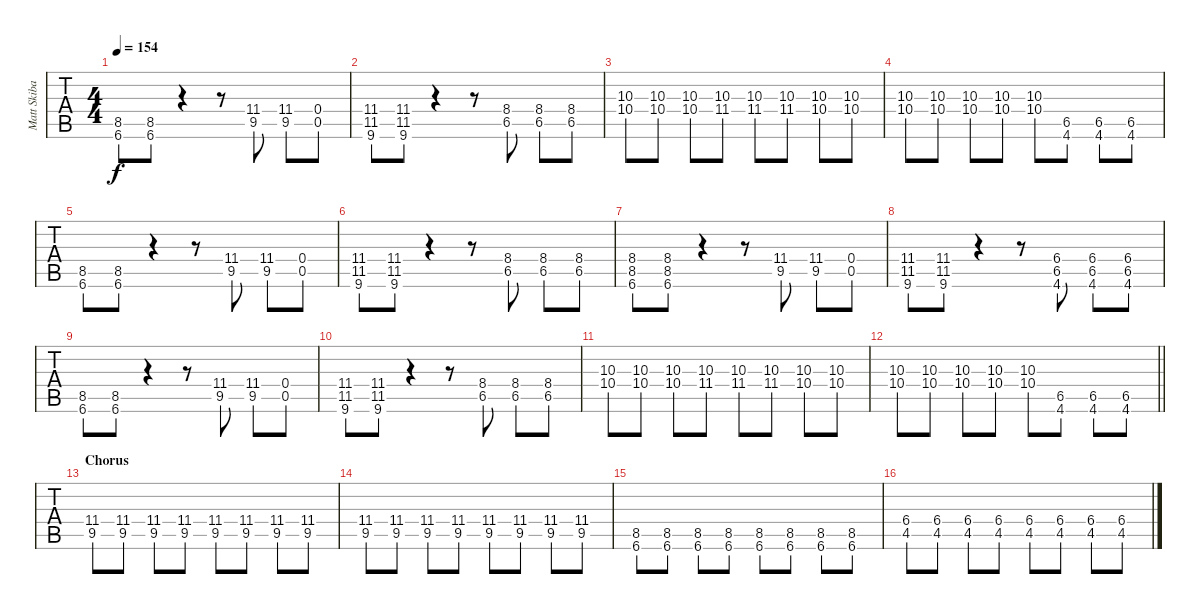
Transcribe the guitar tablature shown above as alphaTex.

\track ("Matt Skiba - Guitar Two" "Matt Skiba") {instrument distortionguitar}
\staff {tabs}
\tuning (E4 B3 G3 D3 A2 E2) {hide}
\ts (4 4)
\tempo 154
\clef g2
\ks db
(8.5 6.6).8{dy f} (8.5 6.6).8 r.4 r.8 (11.4 9.5).8 (11.4 9.5).8 (0.4 0.5).8 |
(11.4 11.5 9.6).8 (11.4 11.5 9.6).8 r.4 r.8 (8.4 6.5).8 (8.4 6.5).8 (8.4 6.5).8 |
(10.3 10.4).8 (10.3 10.4).8 (10.3 10.4).8 (10.3 11.4).8 (10.3 11.4).8 (10.3 11.4).8 (10.3 10.4).8 (10.3 10.4).8 |
(10.3 10.4).8 (10.3 10.4).8 (10.3 10.4).8 (10.3 10.4).8 (10.3 10.4).8 (6.5 4.6).8 (6.5 4.6).8 (6.5 4.6).8 |
(8.5 6.6).8 (8.5 6.6).8 r.4 r.8 (11.4 9.5).8 (11.4 9.5).8 (0.4 0.5).8 |
(11.4 11.5 9.6).8 (11.4 11.5 9.6).8 r.4 r.8 (8.4 6.5).8 (8.4 6.5).8 (8.4 6.5).8 |
(8.4 8.5 6.6).8 (8.4 8.5 6.6).8 r.4 r.8 (11.4 9.5).8 (11.4 9.5).8 (0.4 0.5).8 |
(11.4 11.5 9.6).8 (11.4 11.5 9.6).8 r.4 r.8 (6.4 6.5 4.6).8 (6.4 6.5 4.6).8 (6.4 6.5 4.6).8 |
(8.5 6.6).8 (8.5 6.6).8 r.4 r.8 (11.4 9.5).8 (11.4 9.5).8 (0.4 0.5).8 |
(11.4 11.5 9.6).8 (11.4 11.5 9.6).8 r.4 r.8 (8.4 6.5).8 (8.4 6.5).8 (8.4 6.5).8 |
(10.3 10.4).8 (10.3 10.4).8 (10.3 10.4).8 (10.3 11.4).8 (10.3 11.4).8 (10.3 11.4).8 (10.3 10.4).8 (10.3 10.4).8 |
\barLineRight lightlight
(10.3 10.4).8 (10.3 10.4).8 (10.3 10.4).8 (10.3 10.4).8 (10.3 10.4).8 (6.5 4.6).8 (6.5 4.6).8 (6.5 4.6).8 |
\section ("" "Chorus")
(11.4 9.5).8{balance 8} (11.4 9.5).8 (11.4 9.5).8 (11.4 9.5).8 (11.4 9.5).8 (11.4 9.5).8 (11.4 9.5).8 (11.4 9.5).8 |
(11.4 9.5).8 (11.4 9.5).8 (11.4 9.5).8 (11.4 9.5).8 (11.4 9.5).8 (11.4 9.5).8 (11.4 9.5).8 (11.4 9.5).8 |
(8.5 6.6).8 (8.5 6.6).8 (8.5 6.6).8 (8.5 6.6).8 (8.5 6.6).8 (8.5 6.6).8 (8.5 6.6).8 (8.5 6.6).8 |
(6.4 4.5).8 (6.4 4.5).8 (6.4 4.5).8 (6.4 4.5).8 (6.4 4.5).8 (6.4 4.5).8 (6.4 4.5).8 (6.4 4.5).8
